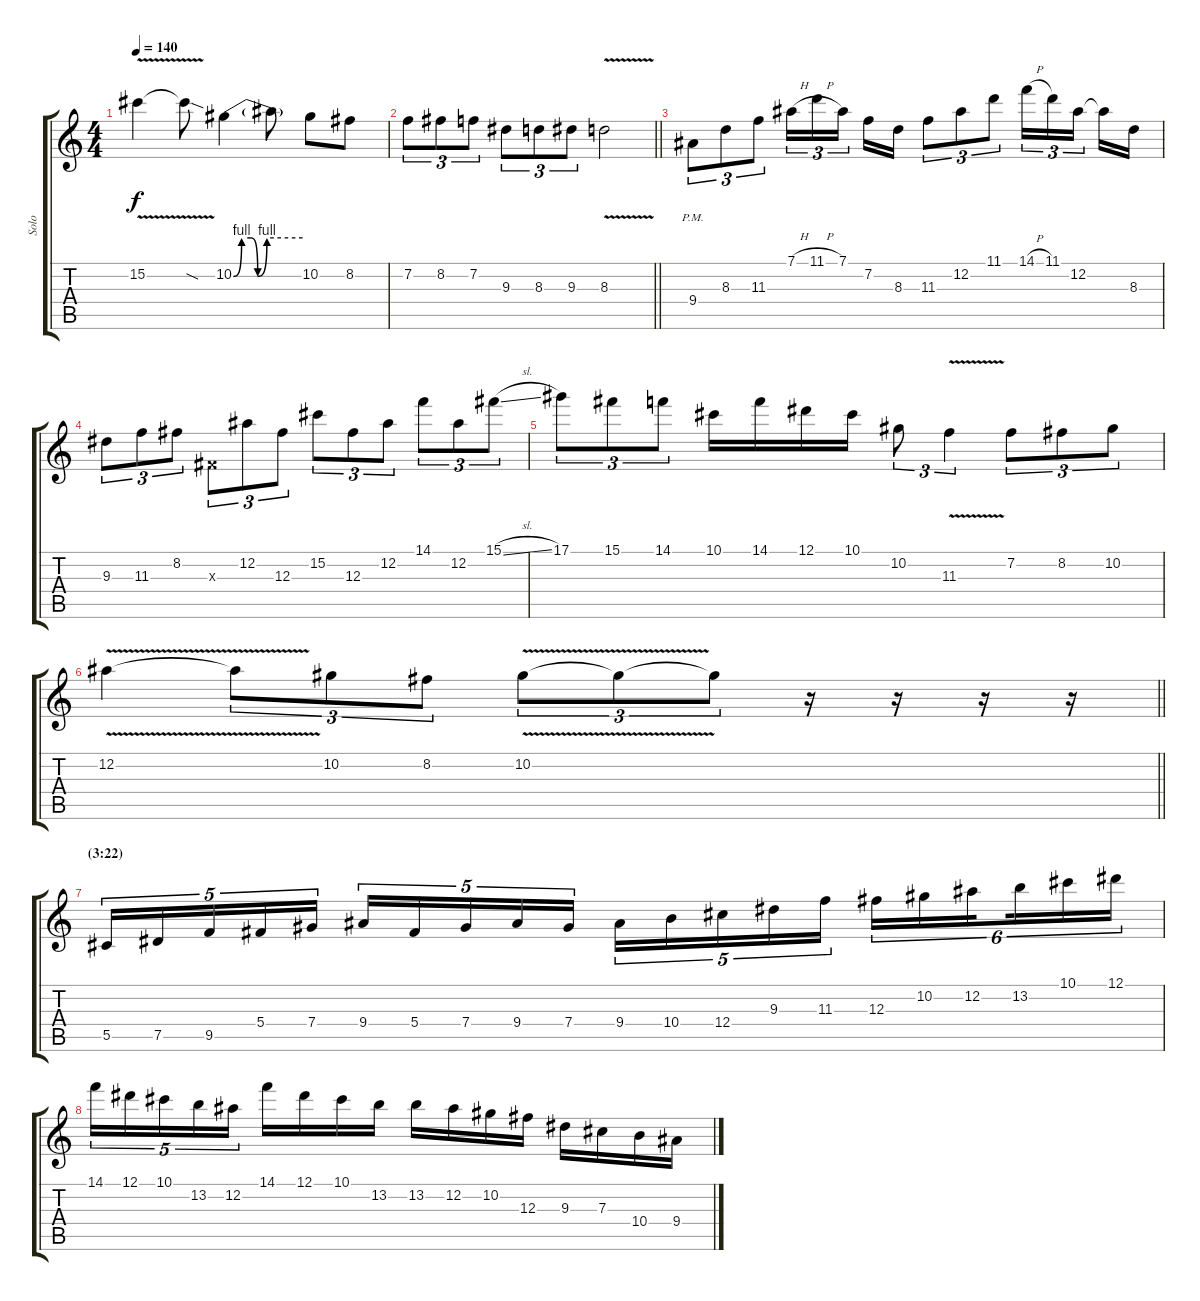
\track ("Solo" "Solo") {instrument distortionguitar}
\staff {score tabs}
\tuning (Eb4 Bb3 Gb3 Db3 Ab2 Db2) {hide}
\ts (4 4)
\tempo 140
\clef g2
\ks c
15.2{v}.4{dy f} 15.2{sod t}.8 10.2{be (custom 0 0 7 4 15 4 21 0 29 4 60 4)}.4 10.2{t}.8 10.2.8 8.2.8 |
\barLineRight lightlight
7.2.8{tu (3 2)} 8.2.8{tu (3 2)} 7.2.8{tu (3 2)} 9.3.8{tu (3 2)} 8.3.8{tu (3 2)} 9.3.8{tu (3 2)} 8.3{v}.2{instrument guitarharmonics} |
\section ("" "")
9.4{pm}.8{tu (3 2) instrument distortionguitar} 8.3.8{tu (3 2)} 11.3.8{tu (3 2)} 7.1{h}.16{tu (3 2)} 11.1{h}.16{tu (3 2)} 7.1.16{tu (3 2) beam splitsecondary} 7.2.16 8.3.16 11.3.8{tu (3 2)} 12.2.8{tu (3 2)} 11.1.8{tu (3 2)} 14.1{h}.16{tu (3 2)} 11.1.16{tu (3 2)} 12.2.16{tu (3 2) beam splitsecondary} 12.2{t}.16 8.3.16 |
9.3.8{tu (3 2)} 11.3.8{tu (3 2)} 8.2.8{tu (3 2)} 0.3{x}.8{tu (3 2)} 12.2.8{tu (3 2)} 12.3.8{tu (3 2)} 15.2.8{tu (3 2)} 12.3.8{tu (3 2)} 12.2.8{tu (3 2)} 14.1.8{tu (3 2)} 12.2.8{tu (3 2)} 15.1{sl}.8{tu (3 2)} |
17.1.8{tu (3 2)} 15.1.8{tu (3 2)} 14.1.8{tu (3 2)} 10.1.16 14.1.16 12.1.16 10.1.16 10.2.8{tu (3 2)} 11.3{v}.4{tu (3 2)} 7.2.8{tu (3 2)} 8.2.8{tu (3 2)} 10.2.8{tu (3 2)} |
\barLineRight lightlight
12.2{v}.4 12.2{t}.8{tu (3 2)} 10.2.8{tu (3 2)} 8.2.8{tu (3 2)} 10.2{v}.8{tu (3 2)} 10.2{t}.8{tu (3 2)} 10.2{t}.8{tu (3 2)} r.16 r.16 r.16 r.16 |
\section ("" "(3:22)")
5.5.16{tu (5 4) balance 16} 7.5.16{tu (5 4)} 9.5.16{tu (5 4)} 5.4.16{tu (5 4)} 7.4.16{tu (5 4)} 9.4.16{tu (5 4)} 5.4.16{tu (5 4)} 7.4.16{tu (5 4)} 9.4.16{tu (5 4)} 7.4.16{tu (5 4)} 9.4.16{tu (5 4)} 10.4.16{tu (5 4)} 12.4.16{tu (5 4)} 9.3.16{tu (5 4)} 11.3.16{tu (5 4)} 12.3.16{tu (6 4)} 10.2.16{tu (6 4)} 12.2.16{tu (6 4) beam splitsecondary} 13.2.16{tu (6 4)} 10.1.16{tu (6 4)} 12.1.16{tu (6 4)} |
14.1.16{tu (5 4)} 12.1.16{tu (5 4)} 10.1.16{tu (5 4)} 13.2.16{tu (5 4)} 12.2.16{tu (5 4)} 14.1.16 12.1.16 10.1.16 13.2.16 13.2.16 12.2.16 10.2.16 12.3.16 9.3.16 7.3.16 10.4.16 9.4.16
